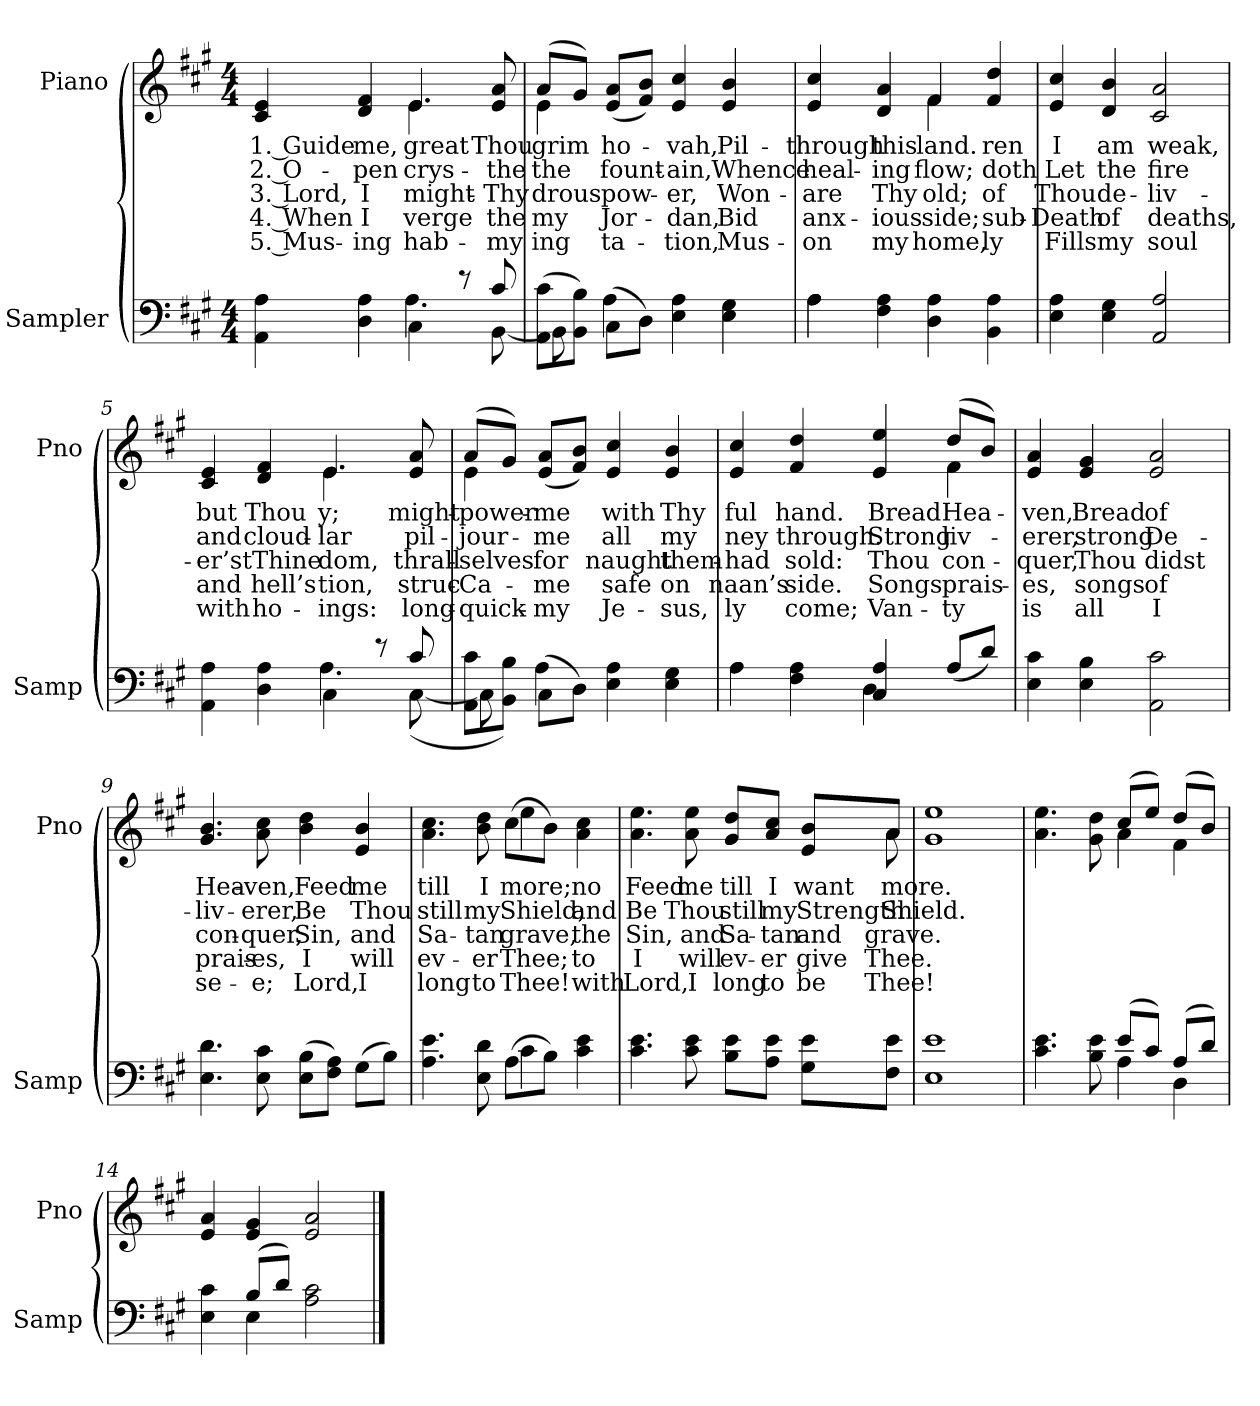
**kern	**kern	**text	**text	**text	**text	**text
*part2	*part1	*part1	*part1	*part1	*part1	*part1
*staff2	*staff1	*staff1	*staff1	*staff1	*staff1	*staff1
*I"Sampler	*I"Piano	*	*	*	*	*
*I'Samp	*I'Pno	*	*	*	*	*
*clefF4	*clefG2	*	*	*	*	*
*ITrd1c2	*ITrd1c2	*	*	*	*	*
*k[f#]	*k[f#]	*	*	*	*	*
*G:	*G:	*	*	*	*	*
*M4/4	*M4/4	*	*	*	*	*
=1	=1	=1	=1	=1	=1	=1
*^	*^	*	*	*	*	*
4GG 4G	2ryy	4B 4d	2ryy	1. Guide	2. O-	3. Lord,	4. When	5. Mus-
4C 4G	.	4c 4e	.	me,	-pen	I	I	-ing
4BB\	4.G	4.d/	4.d	great	crys-	might-	verge	hab-
8r	.	.	.	.	.	.	.	.
8B/	[8AA	8d 8g	8ryy	Thou	the	Thy	the	my
=2	=2	=2	=2	=2	=2	=2	=2	=2
(8GG\ 8B\L	8AA]	(8g/L	4d	-grim	the	-drous	my	-ing
8AA\ 8A\J)	8ryy	8f#/J)	.	.	.	.	.	.
(8BB\L	4G	(8d/ 8g/L	2.ryy	-ho-	fount-	pow-	Jor-	-ta-
8C\J)	.	8e/ 8a/J)	.	.	.	.	.	.
4D 4G	2ryy	4d 4b	.	-vah,	-ain,	-er,	-dan,	-tion,
4D 4F#	.	4d 4a	.	Pil-	Whence	Won-	Bid	Mus-
=3	=3	=3	=3	=3	=3	=3	=3	=3
4G\	4G	4d 4b	2ryy	through	heal-	are	anx-	on
4E 4G	2.ryy	4c 4g	.	this	-ing	Thy	-ious	my
4C 4G	.	4e/	4e	land.	flow;	old;	-side;	home,
4AA 4G	.	4e 4cc	4ryy	-ren	doth	of	sub-	-ly
*v	*v	*	*	*	*	*	*	*
*	*v	*v	*	*	*	*	*
=4	=4	=4	=4	=4	=4	=4
4D 4G	4d 4b	I	Let	Thou	Death	Fills
4D 4F#	4c 4a	am	the	de-	of	my
2GG/ 2G/	2B 2g	weak,	fire	-liv-	deaths,	soul
=5	=5	=5	=5	=5	=5	=5
*^	*^	*	*	*	*	*
4GG 4G	2ryy	4B 4d	2ryy	but	and	-er’st	and	with
4C 4G	.	4c 4e	.	Thou	cloud-	Thine	hell’s	ho-
4BB\	4.G	4.d/	4.d	-y;	-lar	-dom,	-tion,	-ings:
8r	.	.	.	.	.	.	.	.
8B/	([8BB	8d 8g	8ryy	might-	pil-	thrall-	-struc-	long-
=6	=6	=6	=6	=6	=6	=6	=6	=6
8GG\ 8B\L	8BB]	(8g/L	4d	power-	jour-	-selves	Ca-	quick-
8AA\ 8A\J)	8ryy	8f#/J)	.	.	.	.	.	.
(8BB\L	4G	(8d/ 8g/L	2.ryy	me	me	for	me	my
8C\J)	.	8e/ 8a/J)	.	.	.	.	.	.
4D 4G	2ryy	4d 4b	.	with	all	naught	safe	Je-
4D 4F#	.	4d 4a	.	Thy	my	them-	on	-sus,
=7	=7	=7	=7	=7	=7	=7	=7	=7
4G\	4G	4d 4b	2.ryy	-ful	-ney	had	-naan’s	-ly
4E 4G	4ryy	4e 4cc	.	hand.	through.	sold:	side.	come;
4BB 4G	4C	4d 4dd	.	Bread	Strong	Thou	Songs	Van-
(8G/L	4ryy	(8cc/L	4e	Hea-	-liv-	con-	prais-	-ty
8c/J)	.	8a/J)	.	.	.	.	.	.
*v	*v	*	*	*	*	*	*	*
*	*v	*v	*	*	*	*	*
=8	=8	=8	=8	=8	=8	=8
4D 4B	4d 4g	-ven,	-erer,	-quer,	-es,	is
4D 4A	4d 4f#	Bread	strong	Thou	songs	all
2GG 2B	2d 2g	of	De-	didst	of	I
=9	=9	=9	=9	=9	=9	=9
4.D 4.c	4.f# 4.a	Hea-	-liv-	con-	prais-	se-
8D 8B	8g 8b	-ven,	-erer,	-quer,	-es,	-e;
(8D\ 8A\L	4a\ 4cc\	Feed	Be	Sin,	I	Lord,
8E\ 8G\J)	.	.	.	.	.	.
(8F#\L	4d 4a	me	Thou	and	will	I
8A\J)	.	.	.	.	.	.
=10	=10	=10	=10	=10	=10	=10
*^	*^	*	*	*	*	*
4.G 4.d	2ryy	4.g 4.b	2ryy	till	still	Sa-	ev-	long
8D 8c	.	8a 8cc	.	I	my	-tan	-er	to
(8G\L	4B	(8b\L	4dd	more;	Shield;	grave,	Thee;	Thee!
8A\J)	.	8a\J)	.	.	.	.	.	.
4B 4d	4ryy	4g 4b	4ryy	no	and	the	to	with
*v	*v	*	*	*	*	*	*	*
=11	=11	=11	=11	=11	=11	=11	=11
4.B 4.d	4.g 4.dd	2..ryy	Feed	Be	Sin,	I	Lord,
8B 8d	8g\ 8dd\	.	me	Thou	and	will	I
8A\ 8d\L	8f#/ 8cc/L	.	till	still	Sa-	ev-	long
8G\ 8d\J	8g/ 8b/J	.	I	my	-tan	-er	to
8F#\ 8d\L	8d/ 8a/L	.	want	Strength	and	give	be
8E\ 8d\J	8g/J	8g	more.	Shield.	grave.	Thee.	Thee!
*	*v	*v	*	*	*	*	*
=12	=12	=12	=12	=12	=12	=12
1D 1d	1f#\ 1dd\	.	.	.	.	.
=13	=13	=13	=13	=13	=13	=13
*^	*^	*	*	*	*	*
4.B 4.d	2ryy	4.g 4.dd	2ryy	.	.	.	.	.
8A 8d	.	8f# 8cc	.	.	.	.	.	.
(8d/L	4G	(8b/L	4g	.	.	.	.	.
8B/J)	.	8dd/J)	.	.	.	.	.	.
(8G/L	4C	(8cc/L	4e	.	.	.	.	.
8c/J)	.	8a/J)	.	.	.	.	.	.
*	*	*v	*v	*	*	*	*	*
=14	=14	=14	=14	=14	=14	=14	=14
4D 4B	4ryy	4d 4g	.	.	.	.	.
(8A/L	4D	4d 4f#	.	.	.	.	.
8c/J)	.	.	.	.	.	.	.
2G 2B	2ryy	2d 2g	.	.	.	.	.
*v	*v	*	*	*	*	*	*
==	==	==	==	==	==	==
*-	*-	*-	*-	*-	*-	*-
